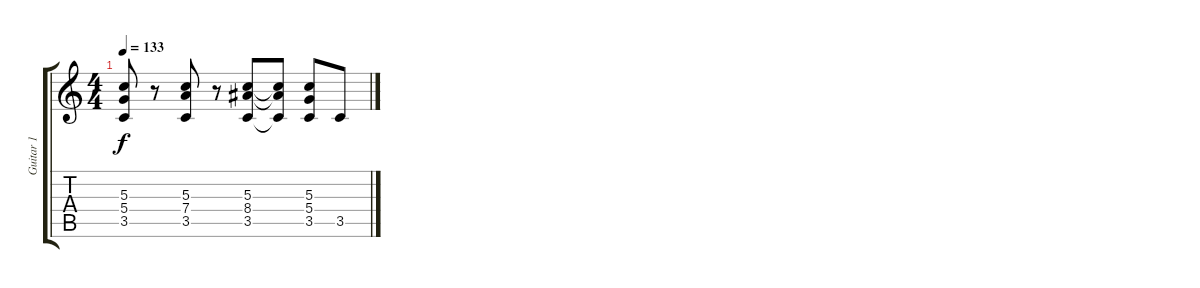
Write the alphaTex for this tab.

\track ("Guitar 1" "Guitar 1") {instrument distortionguitar}
\staff {score tabs}
\tuning (E4 B3 G3 D3 A2 E2) {hide}
\ts (4 4)
\tempo 133
\clef g2
\ks c
(5.3 5.4 3.5).8{dy f} r.8 (5.3 7.4 3.5).8 r.8 (5.3 8.4 3.5).8 (5.3{t} 8.4{t} 3.5{t}).8 (5.3 5.4 3.5).8 3.5.8
